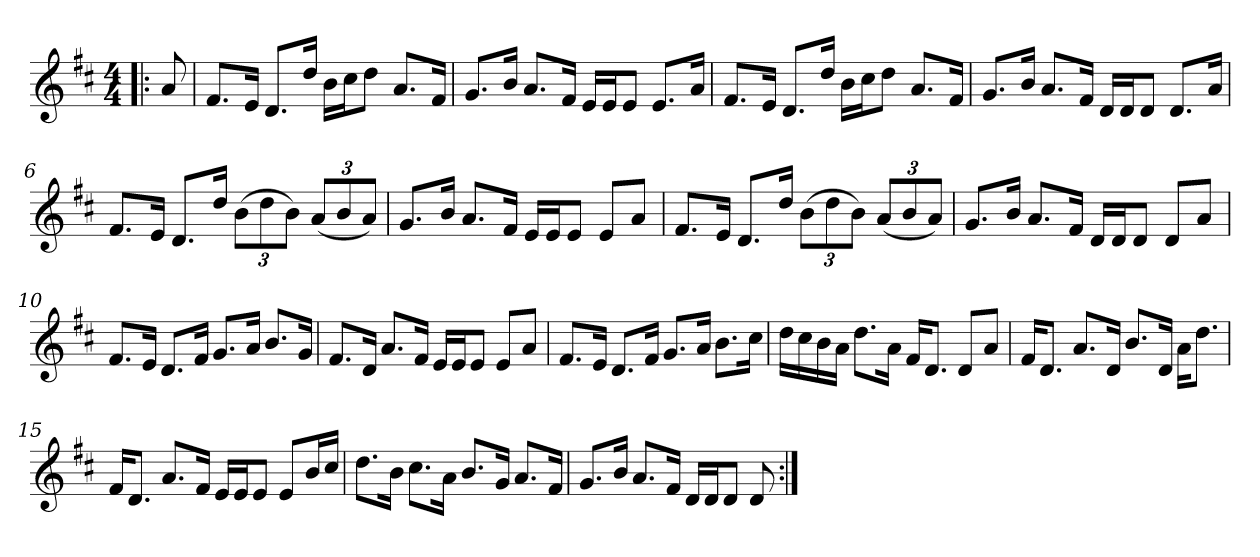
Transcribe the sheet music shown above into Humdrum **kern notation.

**kern
*part1
*staff1
*clefG2
*k[f#c#]
*D:
*M4/4
*MM64
=1!|:
8a/
=2
8.f#/L
16e/Jk
8.d/L
16dd/Jk
16b\LL
16cc#\J
8dd\J
8.a/L
16f#/Jk
=3
8.g/L
16b/Jk
8.a/L
16f#/Jk
16e/LL
16e/J
8e/J
8.e/L
16a/Jk
=4
8.f#/L
16e/Jk
8.d/L
16dd/Jk
16b\LL
16cc#\J
8dd\J
8.a/L
16f#/Jk
=5
8.g/L
16b/Jk
8.a/L
16f#/Jk
16d/LL
16d/J
8d/J
8.d/L
16a/Jk
!!LO:LB:g=z
=6
8.f#/L
16e/Jk
8.d/L
16dd/Jk
*Xbrackettup
(>12b\L
12dd\
12b\J)
(<12a/L
12b/
12a/J)
=7
8.g/L
16b/Jk
8.a/L
16f#/Jk
16e/LL
16e/J
8e/J
8e/L
8a/J
=8
8.f#/L
16e/Jk
8.d/L
16dd/Jk
(>12b\L
12dd\
12b\J)
(<12a/L
12b/
12a/J)
=9
8.g/L
16b/Jk
8.a/L
16f#/Jk
16d/LL
16d/J
8d/J
8d/L
8a/J
!!LO:LB:g=z
=10
8.f#/L
16e/Jk
8.d/L
16f#/Jk
8.g/L
16a/Jk
8.b/L
16g/Jk
=11
8.f#/L
16d/Jk
8.a/L
16f#/Jk
16e/LL
16e/J
8e/J
8e/L
8a/J
=12
8.f#/L
16e/Jk
8.d/L
16f#/Jk
8.g/L
16a/Jk
8.b\L
16cc#\Jk
=13
16dd\LL
16cc#\
16b\
16a\JJ
8.dd\L
16a\Jk
16f#/KL
8.d/J
8d/L
8a/J
!!LO:LB:g=z
=14
16f#/KL
8.d/J
8.a/L
16d/Jk
8.b/L
16d/Jk
16a\KL
8.dd\J
=15
16f#/KL
8.d/J
8.a/L
16f#/Jk
16e/LL
16e/J
8e/J
8e/L
16b/L
16cc#/JJ
=16
8.dd\L
16b\Jk
8.cc#\L
16a\Jk
8.b/L
16g/Jk
8.a/L
16f#/Jk
=17
8.g/L
16b/Jk
8.a/L
16f#/Jk
16d/LL
16d/J
8d/J
8d/
=:|!
*-
